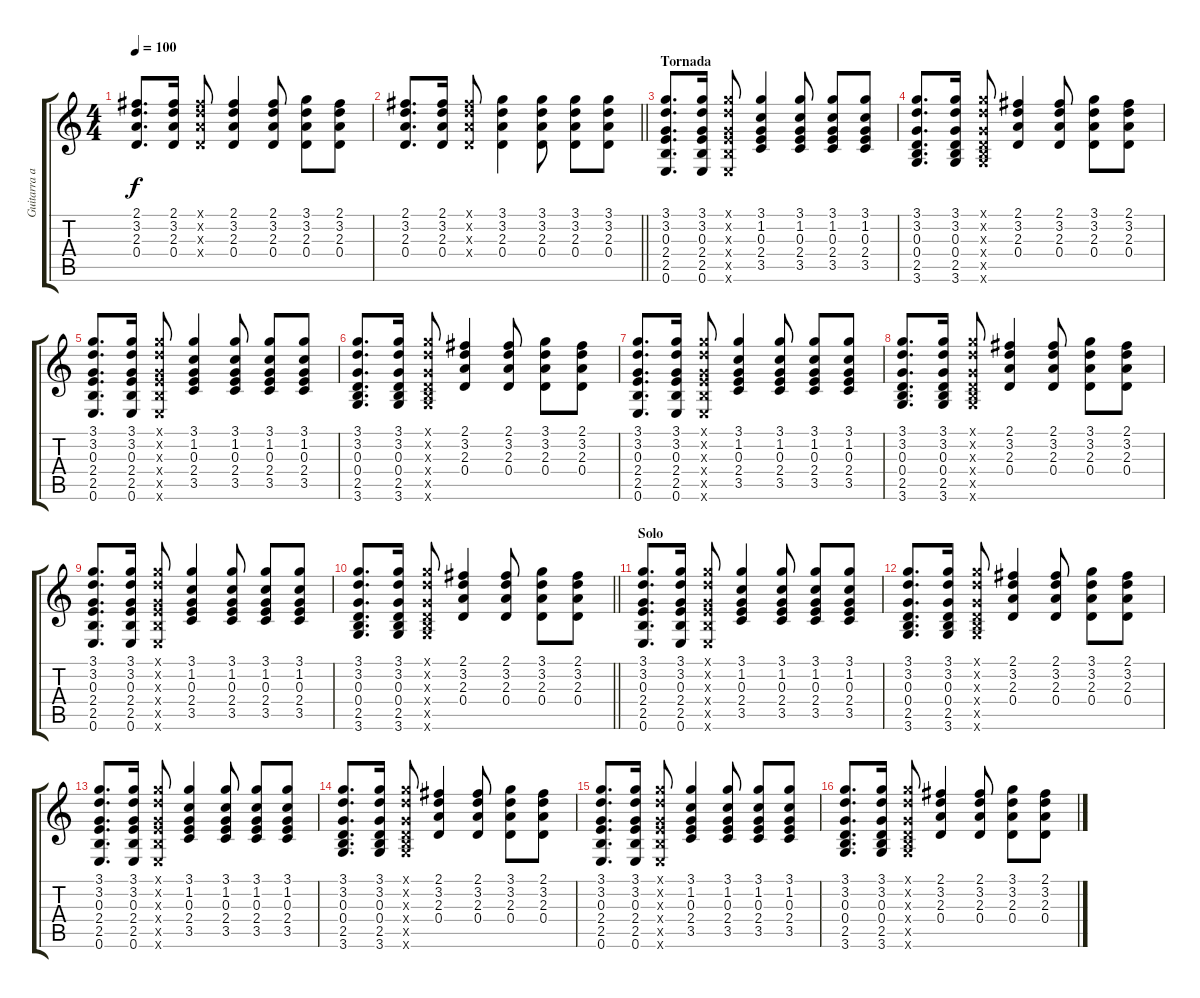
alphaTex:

\track ("Guitarra acústica" "Guitarra a") {instrument acousticguitarsteel}
\staff {score tabs}
\tuning (E4 B3 G3 D3 A2 E2) {hide}
\ts (4 4)
\tempo 100
\clef g2
\ks c
(2.1 3.2 2.3 0.4).8{d dy f} (2.1 3.2 2.3 0.4).16 (2.1{x} 3.2{x} 2.3{x} 0.4{x}).8 (2.1 3.2 2.3 0.4).4 (2.1 3.2 2.3 0.4).8 (3.1 3.2 2.3 0.4).8 (2.1 3.2 2.3 0.4).8 |
\barLineRight lightlight
(2.1 3.2 2.3 0.4).8{d} (2.1 3.2 2.3 0.4).16 (2.1{x} 3.2{x} 2.3{x} 0.4{x}).8 (3.1 3.2 2.3 0.4).4 (3.1 3.2 2.3 0.4).8 (3.1 3.2 2.3 0.4).8 (3.1 3.2 2.3 0.4).8 |
\section ("" "Tornada")
(3.1 3.2 0.3 2.4 2.5 0.6).8{d} (3.1 3.2 0.3 2.4 2.5 0.6).16 (3.1{x} 3.2{x} 0.3{x} 2.4{x} 2.5{x} 0.6{x}).8 (3.1 1.2 0.3 2.4 3.5).4 (3.1 1.2 0.3 2.4 3.5).8 (3.1 1.2 0.3 2.4 3.5).8 (3.1 1.2 0.3 2.4 3.5).8 |
(3.1 3.2 0.3 0.4 2.5 3.6).8{d} (3.1 3.2 0.3 0.4 2.5 3.6).16 (3.1{x} 3.2{x} 0.3{x} 0.4{x} 2.5{x} 3.6{x}).8 (2.1 3.2 2.3 0.4).4 (2.1 3.2 2.3 0.4).8 (3.1 3.2 2.3 0.4).8 (2.1 3.2 2.3 0.4).8 |
(3.1 3.2 0.3 2.4 2.5 0.6).8{d} (3.1 3.2 0.3 2.4 2.5 0.6).16 (3.1{x} 3.2{x} 0.3{x} 2.4{x} 2.5{x} 0.6{x}).8 (3.1 1.2 0.3 2.4 3.5).4 (3.1 1.2 0.3 2.4 3.5).8 (3.1 1.2 0.3 2.4 3.5).8 (3.1 1.2 0.3 2.4 3.5).8 |
(3.1 3.2 0.3 0.4 2.5 3.6).8{d} (3.1 3.2 0.3 0.4 2.5 3.6).16 (3.1{x} 3.2{x} 0.3{x} 0.4{x} 2.5{x} 3.6{x}).8 (2.1 3.2 2.3 0.4).4 (2.1 3.2 2.3 0.4).8 (3.1 3.2 2.3 0.4).8 (2.1 3.2 2.3 0.4).8 |
(3.1 3.2 0.3 2.4 2.5 0.6).8{d} (3.1 3.2 0.3 2.4 2.5 0.6).16 (3.1{x} 3.2{x} 0.3{x} 2.4{x} 2.5{x} 0.6{x}).8 (3.1 1.2 0.3 2.4 3.5).4 (3.1 1.2 0.3 2.4 3.5).8 (3.1 1.2 0.3 2.4 3.5).8 (3.1 1.2 0.3 2.4 3.5).8 |
(3.1 3.2 0.3 0.4 2.5 3.6).8{d} (3.1 3.2 0.3 0.4 2.5 3.6).16 (3.1{x} 3.2{x} 0.3{x} 0.4{x} 2.5{x} 3.6{x}).8 (2.1 3.2 2.3 0.4).4 (2.1 3.2 2.3 0.4).8 (3.1 3.2 2.3 0.4).8 (2.1 3.2 2.3 0.4).8 |
(3.1 3.2 0.3 2.4 2.5 0.6).8{d} (3.1 3.2 0.3 2.4 2.5 0.6).16 (3.1{x} 3.2{x} 0.3{x} 2.4{x} 2.5{x} 0.6{x}).8 (3.1 1.2 0.3 2.4 3.5).4 (3.1 1.2 0.3 2.4 3.5).8 (3.1 1.2 0.3 2.4 3.5).8 (3.1 1.2 0.3 2.4 3.5).8 |
\barLineRight lightlight
(3.1 3.2 0.3 0.4 2.5 3.6).8{d} (3.1 3.2 0.3 0.4 2.5 3.6).16 (3.1{x} 3.2{x} 0.3{x} 0.4{x} 2.5{x} 3.6{x}).8 (2.1 3.2 2.3 0.4).4 (2.1 3.2 2.3 0.4).8 (3.1 3.2 2.3 0.4).8 (2.1 3.2 2.3 0.4).8 |
\section ("" "Solo")
(3.1 3.2 0.3 2.4 2.5 0.6).8{d} (3.1 3.2 0.3 2.4 2.5 0.6).16 (3.1{x} 3.2{x} 0.3{x} 2.4{x} 2.5{x} 0.6{x}).8 (3.1 1.2 0.3 2.4 3.5).4 (3.1 1.2 0.3 2.4 3.5).8 (3.1 1.2 0.3 2.4 3.5).8 (3.1 1.2 0.3 2.4 3.5).8 |
(3.1 3.2 0.3 0.4 2.5 3.6).8{d} (3.1 3.2 0.3 0.4 2.5 3.6).16 (3.1{x} 3.2{x} 0.3{x} 0.4{x} 2.5{x} 3.6{x}).8 (2.1 3.2 2.3 0.4).4 (2.1 3.2 2.3 0.4).8 (3.1 3.2 2.3 0.4).8 (2.1 3.2 2.3 0.4).8 |
(3.1 3.2 0.3 2.4 2.5 0.6).8{d} (3.1 3.2 0.3 2.4 2.5 0.6).16 (3.1{x} 3.2{x} 0.3{x} 2.4{x} 2.5{x} 0.6{x}).8 (3.1 1.2 0.3 2.4 3.5).4 (3.1 1.2 0.3 2.4 3.5).8 (3.1 1.2 0.3 2.4 3.5).8 (3.1 1.2 0.3 2.4 3.5).8 |
(3.1 3.2 0.3 0.4 2.5 3.6).8{d} (3.1 3.2 0.3 0.4 2.5 3.6).16 (3.1{x} 3.2{x} 0.3{x} 0.4{x} 2.5{x} 3.6{x}).8 (2.1 3.2 2.3 0.4).4 (2.1 3.2 2.3 0.4).8 (3.1 3.2 2.3 0.4).8 (2.1 3.2 2.3 0.4).8 |
(3.1 3.2 0.3 2.4 2.5 0.6).8{d} (3.1 3.2 0.3 2.4 2.5 0.6).16 (3.1{x} 3.2{x} 0.3{x} 2.4{x} 2.5{x} 0.6{x}).8 (3.1 1.2 0.3 2.4 3.5).4 (3.1 1.2 0.3 2.4 3.5).8 (3.1 1.2 0.3 2.4 3.5).8 (3.1 1.2 0.3 2.4 3.5).8 |
(3.1 3.2 0.3 0.4 2.5 3.6).8{d} (3.1 3.2 0.3 0.4 2.5 3.6).16 (3.1{x} 3.2{x} 0.3{x} 0.4{x} 2.5{x} 3.6{x}).8 (2.1 3.2 2.3 0.4).4 (2.1 3.2 2.3 0.4).8 (3.1 3.2 2.3 0.4).8 (2.1 3.2 2.3 0.4).8
